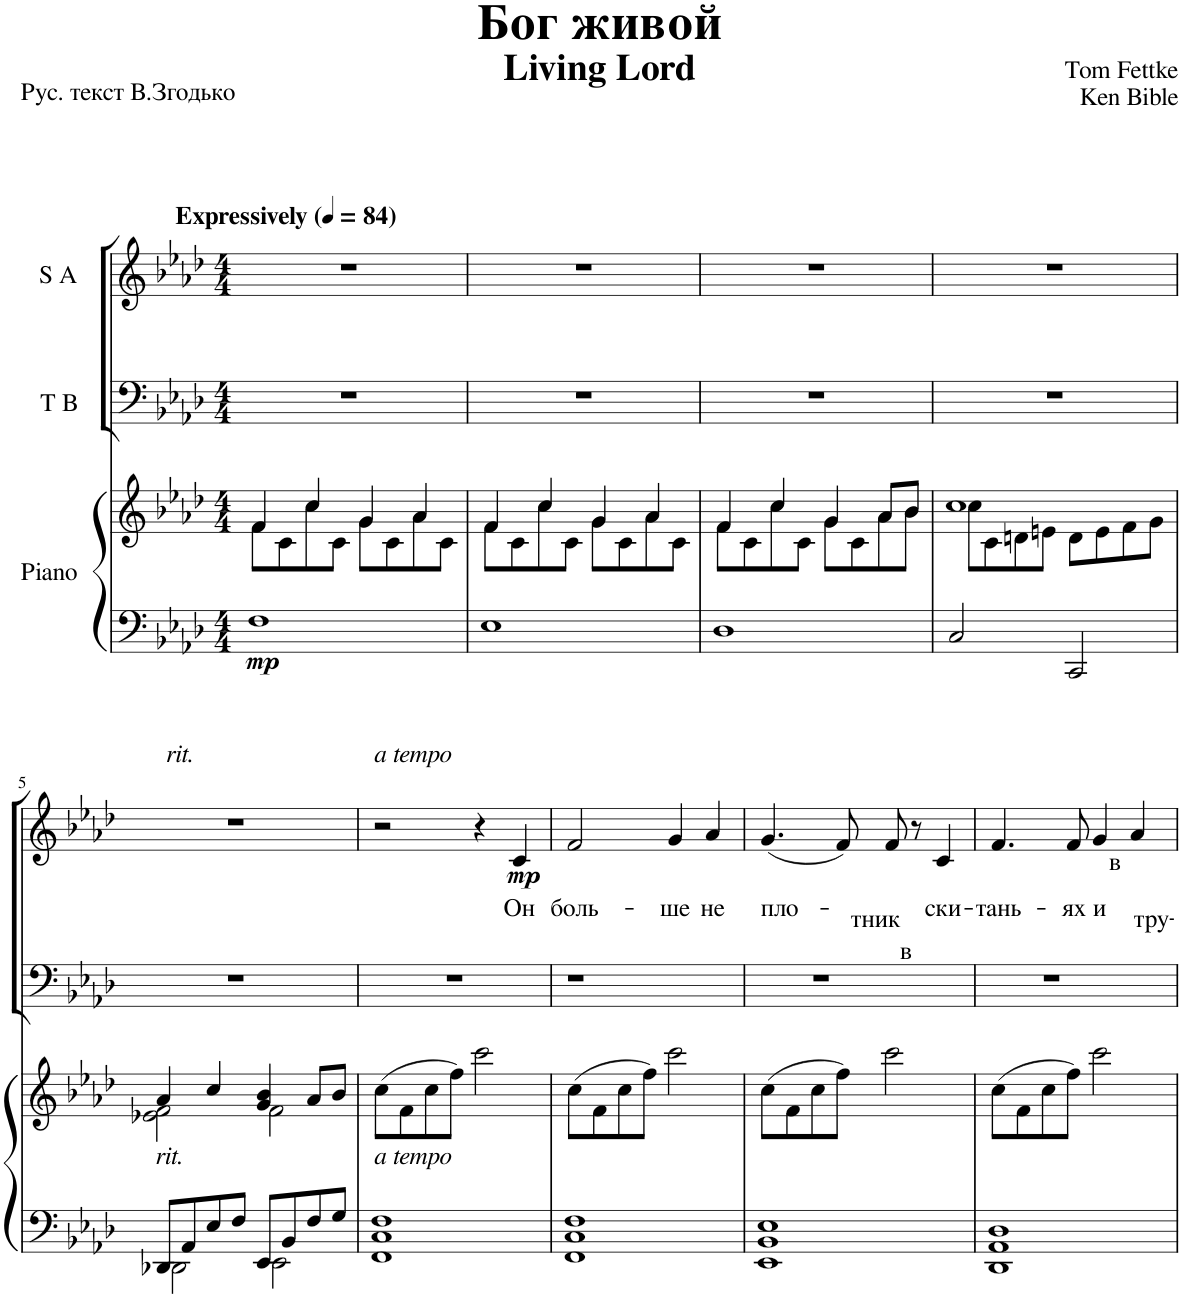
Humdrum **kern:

**kern	**kern	**dynam	**kern	**kern	**text	**dynam
*part3	*part3	*part3	*part2	*part1	*part1	*part1
*staff4	*staff3	*staff3/4	*staff2	*staff1	*staff1	*staff1
*I"Piano	*	*	*I"T B	*I"S A	*	*
*I'Pno	*	*	*	*	*	*
*clefF4	*clefG2	*	*clefF4	*clefG2	*	*
*k[b-e-a-d-]	*k[b-e-a-d-]	*	*k[b-e-a-d-]	*k[b-e-a-d-]	*	*
*M4/4	*M4/4	*	*M4/4	*M4/4	*	*
*MM84	*MM84	*	*MM84	*MM84	*	*
=1	=1	=1	=1	=1	=1	=1
*	*^	*	*	*	*	*
!	!	!	!	!	!LO:TX:a:B:t=Expressively	!	!
!	!	!	!LO:DY:b=2	!	!	!	!
1F	4f/	8f\L	mp	1r	1r	.	.
.	.	8c\	.	.	.	.	.
.	4cc/	8cc\	.	.	.	.	.
.	.	8c\J	.	.	.	.	.
.	4g/	8g\L	.	.	.	.	.
.	.	8c\	.	.	.	.	.
.	4a-/	8a-\	.	.	.	.	.
.	.	8c\J	.	.	.	.	.
=2	=2	=2	=2	=2	=2	=2	=2
1E-	4f/	8f\L	.	1r	1r	.	.
.	.	8c\	.	.	.	.	.
.	4cc/	8cc\	.	.	.	.	.
.	.	8c\J	.	.	.	.	.
.	4g/	8g\L	.	.	.	.	.
.	.	8c\	.	.	.	.	.
.	4a-/	8a-\	.	.	.	.	.
.	.	8c\J	.	.	.	.	.
=3	=3	=3	=3	=3	=3	=3	=3
1D-	4f/	8f\L	.	1r	1r	.	.
.	.	8c\	.	.	.	.	.
.	4cc/	8cc\	.	.	.	.	.
.	.	8c\J	.	.	.	.	.
.	4g/	8g\L	.	.	.	.	.
.	.	8c\	.	.	.	.	.
.	8a-/L	8a-\	.	.	.	.	.
.	8b-/J	8b-\J	.	.	.	.	.
=4	=4	=4	=4	=4	=4	=4	=4
2C/	1cc	8cc\L	.	1r	1r	.	.
.	.	8c\	.	.	.	.	.
.	.	8dn\	.	.	.	.	.
.	.	8en\J	.	.	.	.	.
2CC/	.	8d\L	.	.	.	.	.
.	.	8e\	.	.	.	.	.
.	.	8f\	.	.	.	.	.
.	.	8g\J	.	.	.	.	.
!!LO:LB:g=z
=5	=5	=5	=5	=5	=5	=5	=5
*^	*	*	*	*	*	*	*
!	!	!	!	!	!	!LO:TX:a:i:t=rit.	!	!
!LO:TX:a:i:t=rit.	!	!	!	!	!	!	!	!
8DD-X/L	2DD-\	4a-/	2e-X\ 2f\	.	1r	1r	.	.
8AA-/	.	.	.	.	.	.	.	.
8E-/	.	4cc/	.	.	.	.	.	.
8F/J	.	.	.	.	.	.	.	.
8EE-/L	2EE-\	4g/ 4b-/	2f\	.	.	.	.	.
8BB-/	.	.	.	.	.	.	.	.
8F/	.	8a-/L	.	.	.	.	.	.
8G/J	.	8b-/J	.	.	.	.	.	.
*v	*v	*	*	*	*	*	*	*
*	*v	*v	*	*	*	*	*
=6	=6	=6	=6	=6	=6	=6
!	!	!	!	!LO:TX:a:i:t=a tempo	!	!
!LO:TX:a:i:t=a tempo	!	!	!	!	!	!
1FF 1C 1F	(8cc\L	.	1r	2r	.	.
.	8f\	.	.	.	.	.
.	8cc\	.	.	.	.	.
.	8ff\J)	.	.	.	.	.
.	2ccc\	.	.	4r	.	.
!	!	!	!	!	!LO:LY:b	!LO:DY:b
.	.	.	.	4c/	Он	mp
=7	=7	=7	=7	=7	=7	=7
*^	*	*	*	*	*	*
!	!	!	!	!	!	!LO:LY:b	!
1F	1FF 1C	(8cc\L	.	1r	2f/	боль-	.
.	.	8f\	.	.	.	.	.
.	.	8cc\	.	.	.	.	.
.	.	8ff\J)	.	.	.	.	.
!	!	!	!	!	!	!LO:LY:b	!
.	.	2ccc\	.	.	4g/	-ше	.
!	!	!	!	!	!	!LO:LY:b	!
.	.	.	.	.	4a-/	не	.
=8	=8	=8	=8	=8	=8	=8	=8
!	!	!	!	!	!	!LO:LY:b	!
1E-	1EE- 1BB-	(8cc\L	.	1r	(4.g/	пло-	.
.	.	8f\	.	.	.	.	.
.	.	8cc\	.	.	.	.	.
.	.	8ff\J)	.	.	8f/)	.	.
!	!	!	!	!	!	!LO:LY:b	!
.	.	2ccc\	.	.	8f/	тник	.
.	.	.	.	.	8r	.	.
!	!	!	!	!	!LO:TX:b:t=в	!	!
!	!	!	!	!	!	!LO:LY:b	!
.	.	.	.	.	4c/	ски-	.
=9	=9	=9	=9	=9	=9	=9	=9
!	!	!	!	!	!	!LO:LY:b	!
1D-	1DD- 1AA-	(8cc\L	.	1r	4.f/	-тань-	.
.	.	8f\	.	.	.	.	.
.	.	8cc\	.	.	.	.	.
!	!	!	!	!	!	!LO:LY:b	!
.	.	8ff\J)	.	.	8f/	-ях	.
!	!	!	!	!	!	!LO:LY:b	!
.	.	2ccc\	.	.	4g/	и	.
!	!	!	!	!	!LO:TX:b:t=в	!	!
!	!	!	!	!	!	!LO:LY:b	!
.	.	.	.	.	4a-/	тру-	.
*v	*v	*	*	*	*	*	*
=	=	=	=	=	=	=
*-	*-	*-	*-	*-	*-	*-
